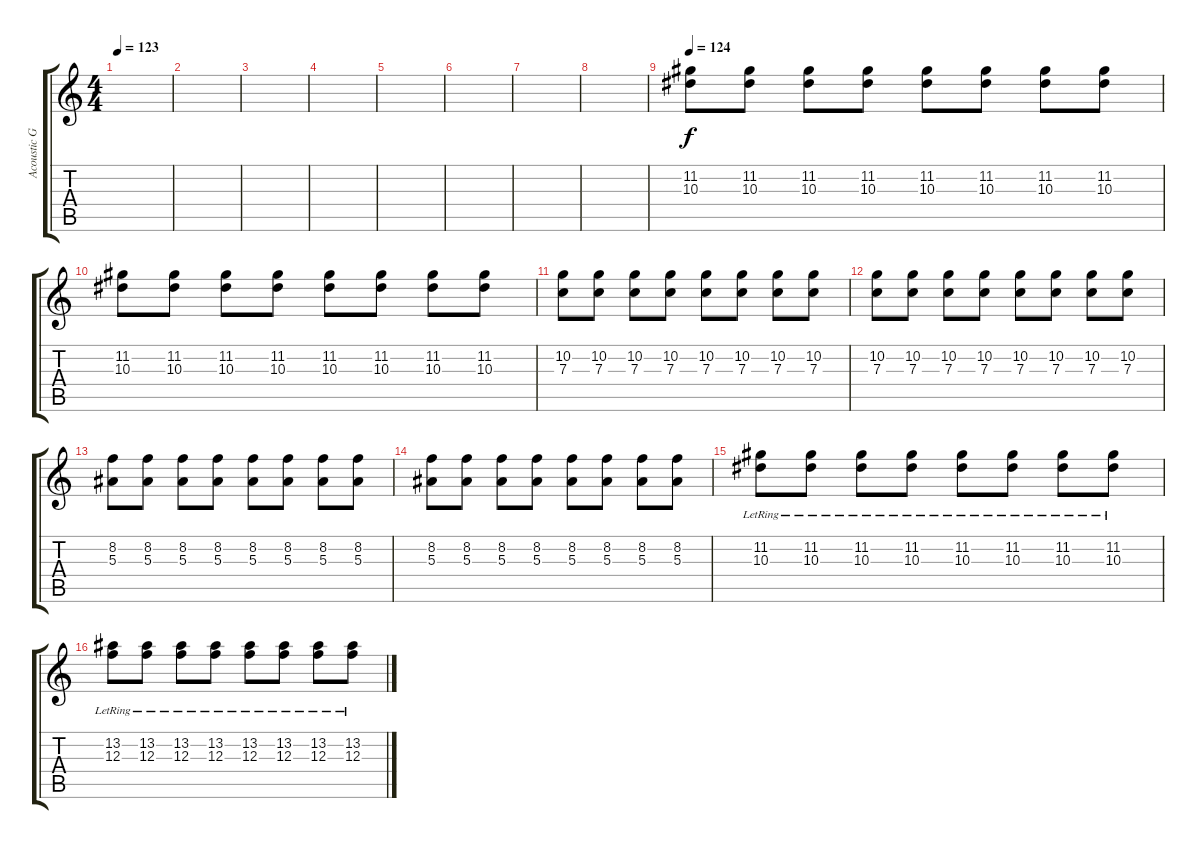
\track ("Acoustic Guitar 2" "Acoustic G") {instrument acousticguitarsteel}
\staff {score tabs}
\tuning (D4 A3 F3 C3 G2 C2) {hide}
\ts (4 4)
\tempo 123
\clef g2
\ks c
|
|
|
|
|
|
|
|
\tempo 124
(11.2 10.3).8{volume 11 instrument overdrivenguitar} (11.2 10.3).8 (11.2 10.3).8 (11.2 10.3).8 (11.2 10.3).8 (11.2 10.3).8 (11.2 10.3).8 (11.2 10.3).8 |
(11.2 10.3).8 (11.2 10.3).8 (11.2 10.3).8 (11.2 10.3).8 (11.2 10.3).8 (11.2 10.3).8 (11.2 10.3).8 (11.2 10.3).8 |
(10.2 7.3).8 (10.2 7.3).8 (10.2 7.3).8 (10.2 7.3).8 (10.2 7.3).8 (10.2 7.3).8 (10.2 7.3).8 (10.2 7.3).8 |
(10.2 7.3).8 (10.2 7.3).8 (10.2 7.3).8 (10.2 7.3).8 (10.2 7.3).8 (10.2 7.3).8 (10.2 7.3).8 (10.2 7.3).8 |
(8.2 5.3).8 (8.2 5.3).8 (8.2 5.3).8 (8.2 5.3).8 (8.2 5.3).8 (8.2 5.3).8 (8.2 5.3).8 (8.2 5.3).8 |
(8.2 5.3).8 (8.2 5.3).8 (8.2 5.3).8 (8.2 5.3).8 (8.2 5.3).8 (8.2 5.3).8 (8.2 5.3).8 (8.2 5.3).8 |
(11.2 10.3{lr}).8 (11.2{lr} 10.3).8 (11.2 10.3{lr}).8 (11.2{lr} 10.3).8 (11.2 10.3{lr}).8 (11.2{lr} 10.3).8 (11.2 10.3{lr}).8 (11.2{lr} 10.3).8 |
(13.2 12.3{lr}).8 (13.2{lr} 12.3).8 (13.2 12.3{lr}).8 (13.2{lr} 12.3).8 (13.2 12.3{lr}).8 (13.2{lr} 12.3).8 (13.2 12.3{lr}).8 (13.2{lr} 12.3).8
